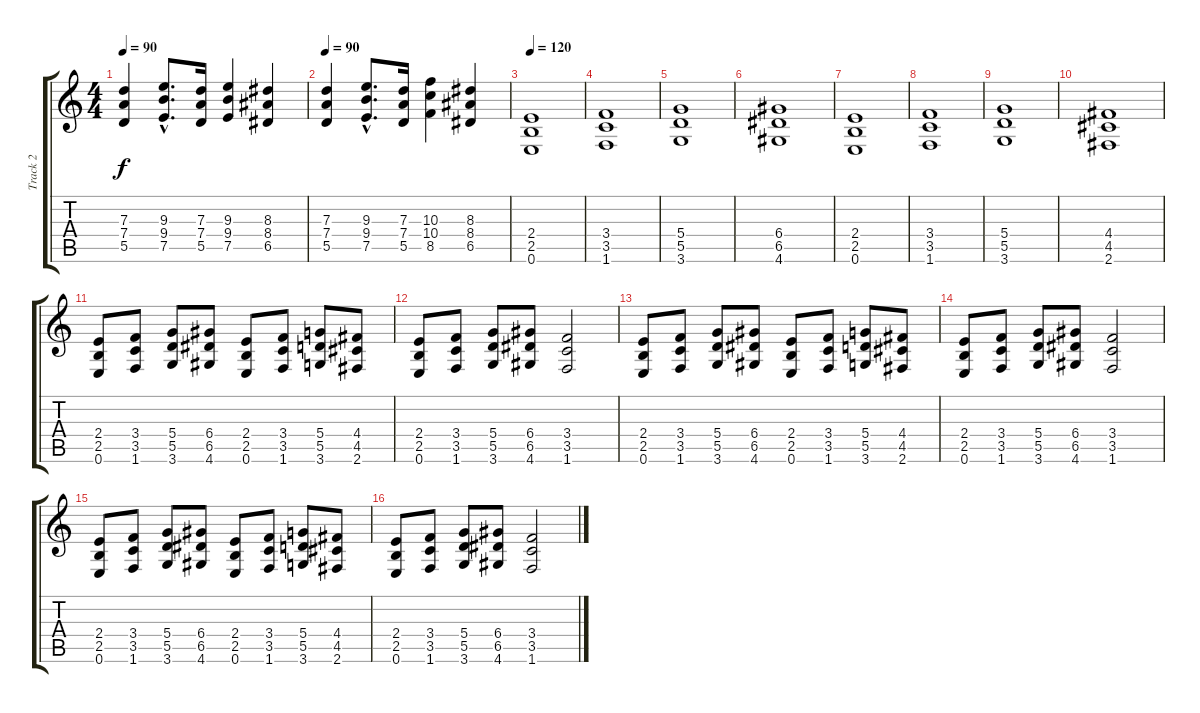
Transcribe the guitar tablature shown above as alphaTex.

\track ("Track 2" "Track 2") {instrument overdrivenguitar}
\staff {score tabs}
\tuning (E4 B3 G3 D3 A2 E2) {hide}
\ts (4 4)
\tempo 90
\clef g2
\ks c
(7.3 7.4 5.5).4{dy f} (9.3{hac} 9.4{hac} 7.5{hac}).8{d} (7.3 7.4 5.5).16 (9.3 9.4 7.5).4 (8.3 8.4 6.5).4 |
\tempo 90
(7.3 7.4 5.5).4 (9.3{hac} 9.4{hac} 7.5{hac}).8{d} (7.3 7.4 5.5).16 (10.3 10.4 8.5).4 (8.3 8.4 6.5).4 |
\tempo 120
(2.4 2.5 0.6).1 |
(3.4 3.5 1.6).1 |
(5.4 5.5 3.6).1 |
(6.4 6.5 4.6).1 |
(2.4 2.5 0.6).1 |
(3.4 3.5 1.6).1 |
(5.4 5.5 3.6).1 |
(4.4 4.5 2.6).1 |
(2.4 2.5 0.6).8 (3.4 3.5 1.6).8 (5.4 5.5 3.6).8 (6.4 6.5 4.6).8 (2.4 2.5 0.6).8 (3.4 3.5 1.6).8 (5.4 5.5 3.6).8 (4.4 4.5 2.6).8 |
(2.4 2.5 0.6).8 (3.4 3.5 1.6).8 (5.4 5.5 3.6).8 (6.4 6.5 4.6).8 (3.4 3.5 1.6).2 |
(2.4 2.5 0.6).8 (3.4 3.5 1.6).8 (5.4 5.5 3.6).8 (6.4 6.5 4.6).8 (2.4 2.5 0.6).8 (3.4 3.5 1.6).8 (5.4 5.5 3.6).8 (4.4 4.5 2.6).8 |
(2.4 2.5 0.6).8 (3.4 3.5 1.6).8 (5.4 5.5 3.6).8 (6.4 6.5 4.6).8 (3.4 3.5 1.6).2 |
(2.4 2.5 0.6).8 (3.4 3.5 1.6).8 (5.4 5.5 3.6).8 (6.4 6.5 4.6).8 (2.4 2.5 0.6).8 (3.4 3.5 1.6).8 (5.4 5.5 3.6).8 (4.4 4.5 2.6).8 |
(2.4 2.5 0.6).8 (3.4 3.5 1.6).8 (5.4 5.5 3.6).8 (6.4 6.5 4.6).8 (3.4 3.5 1.6).2
